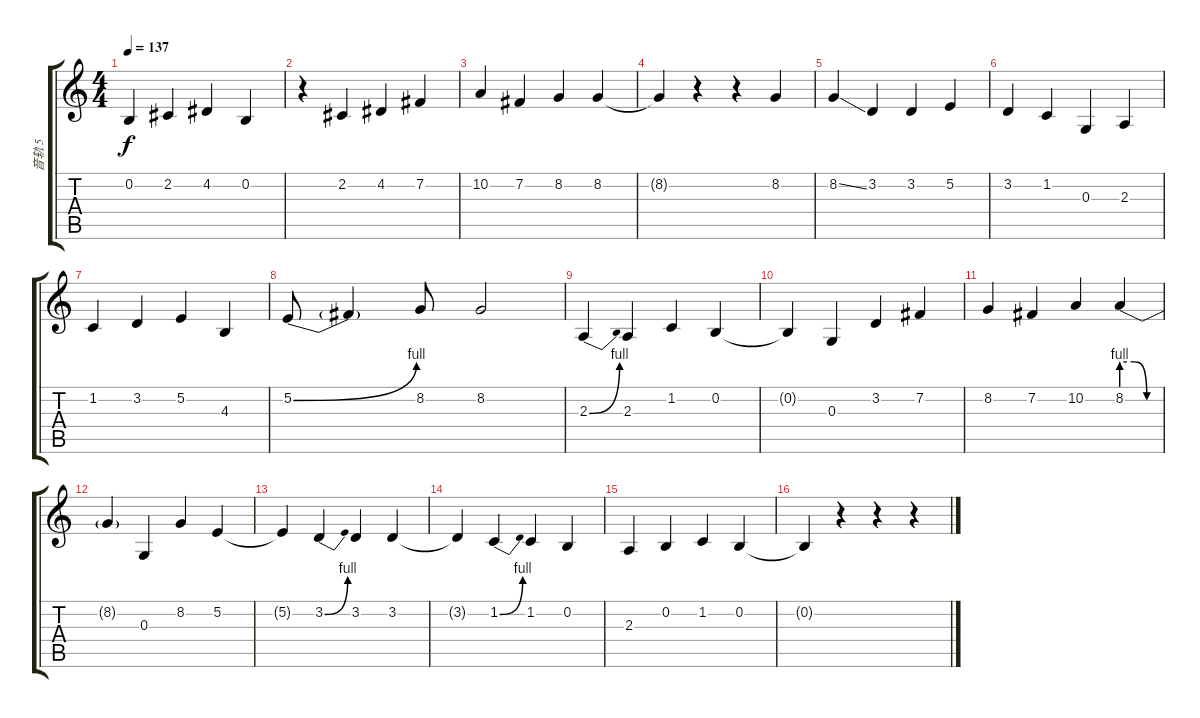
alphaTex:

\track ("音轨 5" "音轨 5") {instrument fiddle}
\staff {score tabs}
\tuning (E4 B3 G3 D3 A2 E2) {hide}
\ts (4 4)
\tempo 137
\clef g2
\ks c
0.2.4{dy f} 2.2.4 4.2.4 0.2.4 |
r.4 2.2.4 4.2.4 7.2.4 |
10.2.4 7.2.4 8.2.4 8.2.4 |
8.2{t}.4 r.4 r.4 8.2.4 |
8.2{ss}.4 3.2.4 3.2.4 5.2.4 |
3.2.4 1.2.4 0.3.4 2.3.4 |
1.2.4 3.2.4 5.2.4 4.3.4 |
5.2{be (bend 0 0 60 4)}.8 5.2{t}.4 8.2.8 8.2.2 |
2.3{be (bend 0 0 60 4)}.4 2.3.4 1.2.4 0.2.4 |
0.2{t}.4 0.3.4 3.2.4 7.2.4 |
8.2.4 7.2.4 10.2.4 8.2{be (custom 0 4 20 4 40 0 60 0)}.4 |
8.2{t}.4 0.3.4 8.2.4 5.2.4 |
5.2{t}.4 3.2{be (bend 0 0 60 4)}.4 3.2.4 3.2.4 |
3.2{t}.4 1.2{be (bend 0 0 60 4)}.4 1.2.4 0.2.4 |
2.3.4 0.2.4 1.2.4 0.2.4 |
0.2{t}.4 r.4 r.4 r.4
